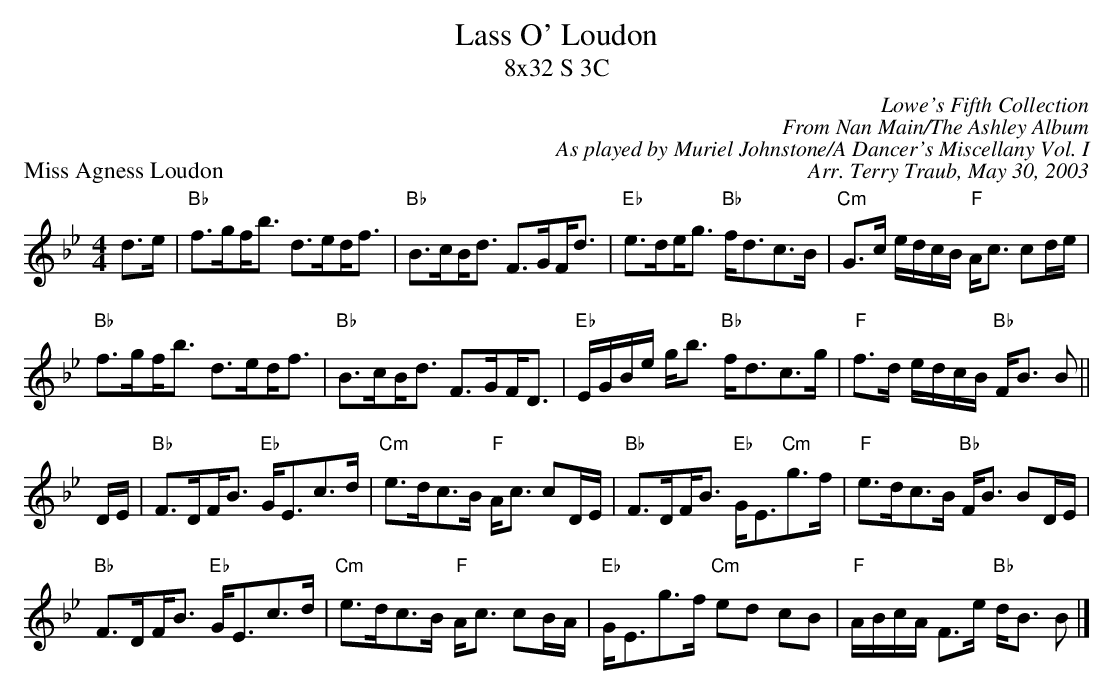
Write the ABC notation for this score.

X:1
T: Lass O' Loudon
T: 8x32 S 3C
P: Miss Agness Loudon
C: Lowe's Fifth Collection
C: From Nan Main/The Ashley Album
C: As played by Muriel Johnstone/A Dancer's Miscellany Vol. I
C: Arr. Terry Traub, May 30, 2003
M: 4/4
L: 1/8
K: Bb
d>e |"Bb" f>g!beambr1!f<b d>e!beambr1!d<f|"Bb"B>c!beambr1!B<d F>G!beambr1!F<d|"Eb"e>d!beambr1!e<g "Bb"f<dc>B|"Cm"G>c e/d/c/B/ "F"A<c cd/e/|
"Bb" f>g!beambr1!f<b d>e!beambr1!d<f|"Bb"B>c!beambr1!B<d F>G!beambr1!F<D|"Eb"E/G/B/e/ g<b "Bb"f<dc>g|"F"f>d e/d/c/B/ "Bb"F<B B||
D/E/|"Bb"F>D!beambr1!F<B "Eb"G<Ec>d|"Cm"e>dc>B "F"A<c cD/E/|"Bb"F>D!beambr1!F<B "Eb"G<E"Cm"g>f|"F"e>dc>B "Bb"F<B BD/E/|
"Bb"F>D!beambr1!F<B "Eb"G<Ec>d|"Cm"e>dc>B "F"A<c cB/A/|"Eb"G<Eg>f "Cm" ed cB|"F"A/B/c/A/ F>e "Bb"d<B B |]
